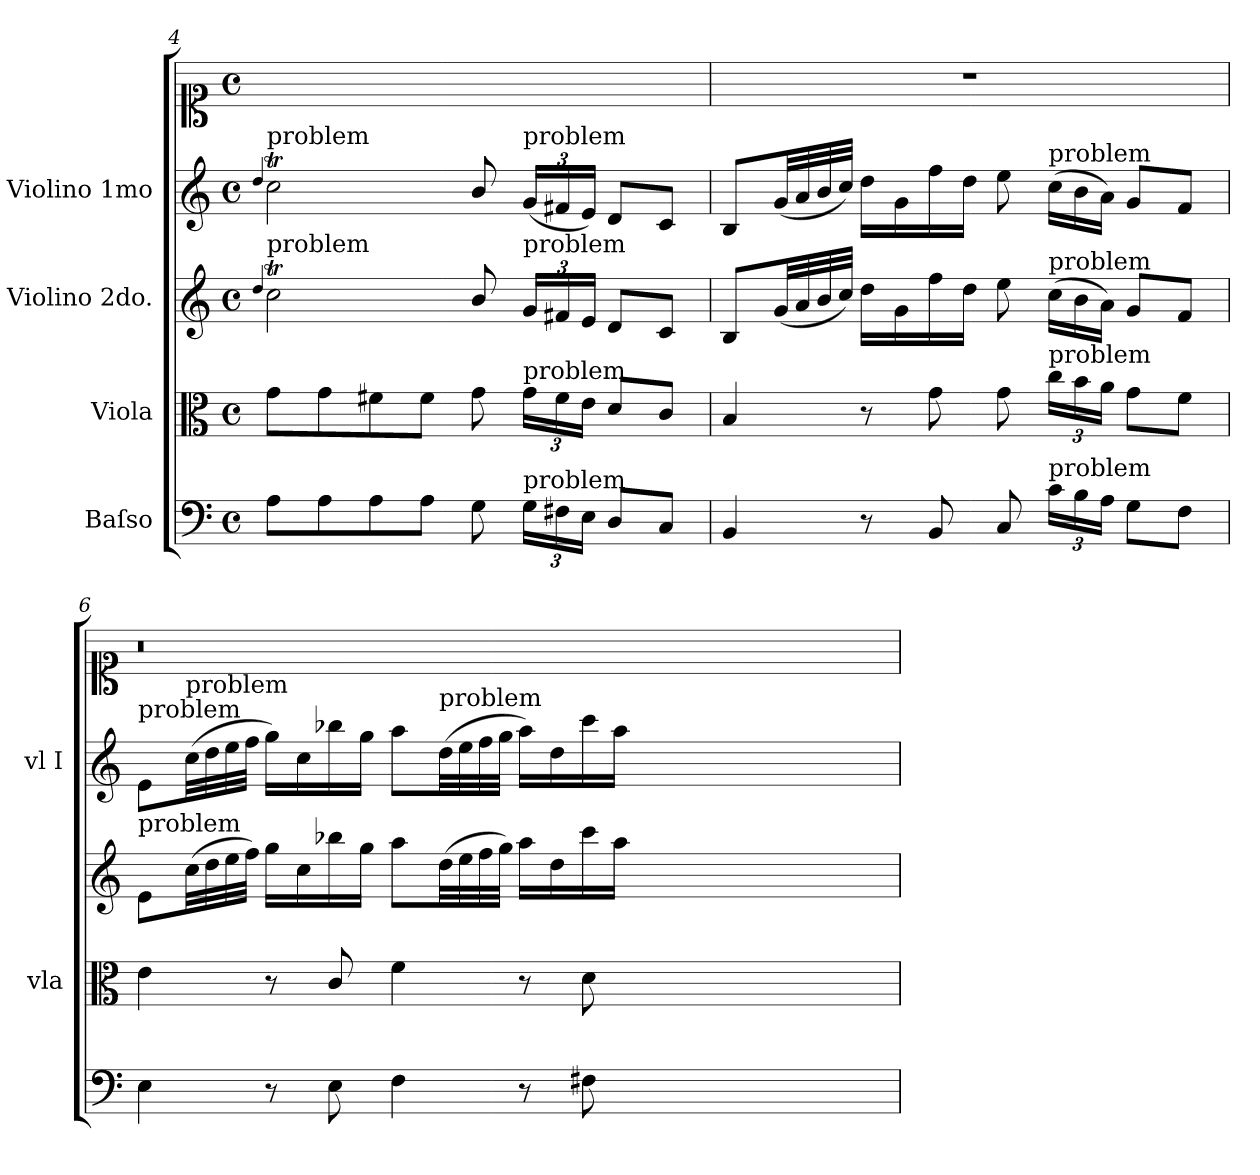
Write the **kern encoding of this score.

**kern	**kern	**kern	**kern	**kern
*part5	*part4	*part3	*part2	*part1
*staff5	*staff4	*staff3	*staff2	*staff1
*I"Baſso	*I"Viola	*I"Violino 2do.	*I"Violino 1mo	*
*	*I'vla	*	*I'vl I	*
*clefF4	*clefC3	*clefG2	*clefG2	*clefC1
*k[]	*k[]	*k[]	*k[]	*k[]
*M4/4	*M4/4	*M4/4	*M4/4	*M4/4
*met(c)	*met(c)	*met(c)	*met(c)	*met(c)
=4	=4	=4	=4	=4
.	.	4qqdd/	4qqdd/	.
!	!	!	!LO:TX:a:t=problem	!
!	!	!LO:TX:a:t=problem	!	!
8A\L	8g\L	2ccT\	2ccT\	1ryy
8A\	8g\	.	.	.
8A\	8f#X\	.	.	.
8A\J	8f#\J	.	.	.
8G\	8g\	8b/	8b/	.
!	!	!	!LO:TX:a:t=problem	!
!	!	!LO:TX:a:t=problem	!	!
!	!LO:TX:a:t=problem	!	!	!
!LO:TX:a:t=problem	!	!	!	!
24G\LL	24g\LL	24g/LL	(24g/LL	.
24F#X\	24f#\	24f#X/	24f#X/	.
24E\JJ	24e\JJ	24e/JJ	24e/JJ)	.
8D/L	8d/L	8d/L	8d/L	.
8C/J	8c/J	8c/J	8c/J	.
=5	=5	=5	=5	=5
4BB/	4B/	8B/L	8B/L	1r
.	.	(32g/LL	(32g/LL	.
.	.	32a/	32a/	.
.	.	32b/	32b/	.
.	.	32cc/JJJ)	32cc/JJJ)	.
8r	8r	16dd\LL	16dd\LL	.
.	.	16g\	16g\	.
8BB/	8g\	16ff\	16ff\	.
.	.	16dd\JJ	16dd\JJ	.
8C/	8g\	8ee\	8ee\	.
*	*	*Xtuplet	*Xtuplet	*
!	!	!	!LO:TX:a:t=problem	!
!	!	!LO:TX:a:t=problem	!	!
!	!LO:TX:a:t=problem	!	!	!
!LO:TX:a:t=problem	!	!	!	!
24c\LL	24cc\LL	(24cc\LL	(24cc\LL	.
24B\	24b\	24b\	24b\	.
24A\JJ	24a\JJ	24a\JJ)	24a\JJ)	.
8G\L	8g\L	8g/L	8g/L	.
8F\J	8f\J	8f/J	8f/J	.
=6	=6	=6	=6	=6
!	!	!	!LO:TX:a:t=problem	!
!	!	!LO:TX:a:t=problem	!	!
4E\	4e\	8e/L	8e/L	0.r
!	!	!	!LO:TX:a:t=problem	!
.	.	(32cc\LL	(32cc\LL	.
.	.	32dd\	32dd\	.
.	.	32ee\	32ee\	.
.	.	32ff\JJJ)	32ff\JJJ	.
8r	8r	16gg\LL	16gg\LL)	.
.	.	16cc\	16cc\	.
8E\	8c/	16bb-X\	16bb-X\	.
.	.	16gg\JJ	16gg\JJ	.
4F\	4f\	8aa\L	8aa\L	.
!	!	!	!LO:TX:a:t=problem	!
.	.	(32dd\LL	(32dd\LL	.
.	.	32ee\	32ee\	.
.	.	32ff\	32ff\	.
.	.	32gg\JJJ)	32gg\JJJ	.
8r	8r	16aa\LL	16aa\LL)	.
.	.	16dd\	16dd\	.
8F#X\	8d\	16ccc\	16ccc\	.
.	.	16aa\JJ	16aa\JJ	.
0ryy	0ryy	0ryy	0ryy	.
=	=	=	=	=
*-	*-	*-	*-	*-
